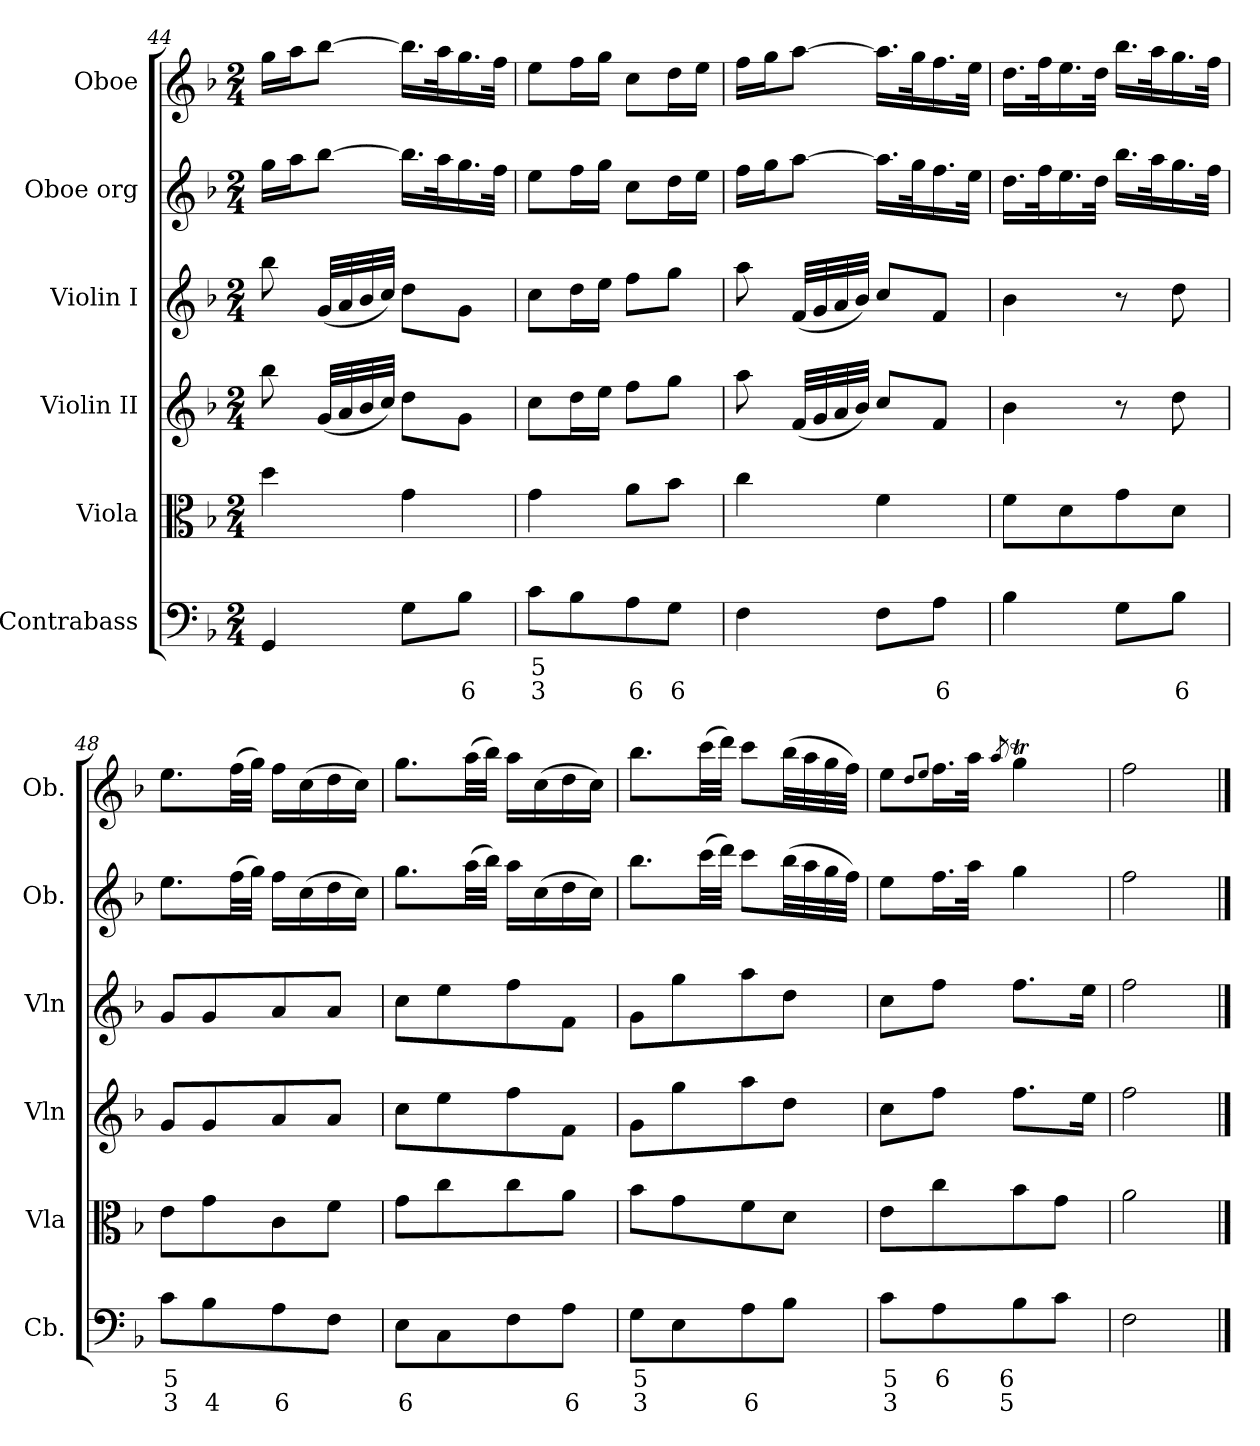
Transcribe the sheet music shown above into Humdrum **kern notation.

**kern	**text	**text	**kern	**kern	**kern	**kern	**kern
*part6	*part6	*part6	*part5	*part4	*part3	*part2	*part1
*staff6	*staff6	*staff6	*staff5	*staff4	*staff3	*staff2	*staff1
*I"Contrabass	*	*	*I"Viola	*I"Violin II	*I"Violin I	*I"Oboe org	*I"Oboe
*I'Cb.	*	*	*I'Vla	*I'Vln	*I'Vln	*I'Ob.	*I'Ob.
*clefF4	*	*	*clefC3	*clefG2	*clefG2	*clefG2	*clefG2
*ITrd7c12	*	*	*	*	*	*	*
*k[b-]	*	*	*k[b-]	*k[b-]	*k[b-]	*k[b-]	*k[b-]
*M2/4	*	*	*M2/4	*M2/4	*M2/4	*M2/4	*M2/4
=44	=44	=44	=44	=44	=44	=44	=44
4GGG/	.	.	4dd\	8bb-\	8bb-\	16gg\LL	16gg\LL
.	.	.	.	.	.	16aa\J	16aa\J
.	.	.	.	(<32g/LLL	(<32g/LLL	[8bb-\J	[8bb-\J
.	.	.	.	32a/	32a/	.	.
.	.	.	.	32b-/	32b-/	.	.
.	.	.	.	32cc/JJJ)	32cc/JJJ)	.	.
8GG\L	.	.	4g\	8dd\L	8dd\L	16.bb-\LL]	16.bb-\LL]
.	.	.	.	.	.	32aa\K	32aa\K
8BB-\J	.	6	.	8g\J	8g\J	16.gg\	16.gg\
.	.	.	.	.	.	32ff\JJk	32ff\JJk
=45	=45	=45	=45	=45	=45	=45	=45
8C\L	5	3	4g\	8cc\L	8cc\L	8ee\L	8ee\L
8BB-\	.	.	.	16dd\L	16dd\L	16ff\L	16ff\L
.	.	.	.	16ee\JJ	16ee\JJ	16gg\JJ	16gg\JJ
8AA\	.	6	8a\L	8ff\L	8ff\L	8cc\L	8cc\L
8GG\J	.	6	8b-\J	8gg\J	8gg\J	16dd\L	16dd\L
.	.	.	.	.	.	16ee\JJ	16ee\JJ
=46	=46	=46	=46	=46	=46	=46	=46
4FF\	.	.	4cc\	8aa\	8aa\	16ff\LL	16ff\LL
.	.	.	.	.	.	16gg\J	16gg\J
.	.	.	.	(<32f/LLL	(<32f/LLL	[8aa\J	[8aa\J
.	.	.	.	32g/	32g/	.	.
.	.	.	.	32a/	32a/	.	.
.	.	.	.	32b-/JJJ)	32b-/JJJ)	.	.
8FF\L	.	.	4f\	8cc/L	8cc/L	16.aa\LL]	16.aa\LL]
.	.	.	.	.	.	32gg\K	32gg\K
8AA\J	.	6	.	8f/J	8f/J	16.ff\	16.ff\
.	.	.	.	.	.	32ee\JJk	32ee\JJk
=47	=47	=47	=47	=47	=47	=47	=47
4BB-\	.	.	8f\L	4b-\	4b-\	16.dd\LL	16.dd\LL
.	.	.	.	.	.	32ff\K	32ff\K
.	.	.	8d\	.	.	16.ee\	16.ee\
.	.	.	.	.	.	32dd\JJk	32dd\JJk
8GG\L	.	.	8g\	8r	8r	16.bb-\LL	16.bb-\LL
.	.	.	.	.	.	32aa\K	32aa\K
8BB-\J	.	6	8d\J	8dd\	8dd\	16.gg\	16.gg\
.	.	.	.	.	.	32ff\JJk	32ff\JJk
=48	=48	=48	=48	=48	=48	=48	=48
8C\L	5	3	8e\L	8g/L	8g/L	8.ee\L	8.ee\L
8BB-\	.	4	8g\	8g/	8g/	.	.
.	.	.	.	.	.	(>32ff\LL	(>32ff\LL
.	.	.	.	.	.	32gg\JJJ)	32gg\JJJ)
8AA\	.	6	8c\	8a/	8a/	16ff\LL	16ff\LL
.	.	.	.	.	.	(>16cc\	(>16cc\
8FF\J	.	.	8f\J	8a/J	8a/J	16dd\	16dd\
.	.	.	.	.	.	16cc\JJ)	16cc\JJ)
=49	=49	=49	=49	=49	=49	=49	=49
8EE\L	.	6	8g\L	8cc\L	8cc\L	8.gg\L	8.gg\L
8CC\	.	.	8cc\	8ee\	8ee\	.	.
.	.	.	.	.	.	(>32aa\LL	(>32aa\LL
.	.	.	.	.	.	32bb-\JJJ)	32bb-\JJJ)
8FF\	.	.	8cc\	8ff\	8ff\	16aa\LL	16aa\LL
.	.	.	.	.	.	(>16cc\	(>16cc\
8AA\J	.	6	8a\J	8f\J	8f\J	16dd\	16dd\
.	.	.	.	.	.	16cc\JJ)	16cc\JJ)
=50	=50	=50	=50	=50	=50	=50	=50
8GG\L	5	3	8b-\L	8g\L	8g\L	8.bb-\L	8.bb-\L
8EE\	.	.	8g\	8gg\	8gg\	.	.
.	.	.	.	.	.	(>32ccc\LL	(>32ccc\LL
.	.	.	.	.	.	32ddd\JJJ)	32ddd\JJJ)
8AA\	.	6	8f\	8aa\	8aa\	8ccc\L	8ccc\L
8BB-\J	.	.	8d\J	8dd\J	8dd\J	(>32bb-\LL	(>32bb-\LL
.	.	.	.	.	.	32aa\	32aa\
.	.	.	.	.	.	32gg\	32gg\
.	.	.	.	.	.	32ff\JJJ)	32ff\JJJ)
=51	=51	=51	=51	=51	=51	=51	=51
8C\L	5	3	8e\L	8cc\L	8cc\L	8ee\L	8ee\L
.	.	.	.	.	.	.	8qdd/L
.	.	.	.	.	.	.	8qee/J
8AA\	6	.	8cc\	8ff\J	8ff\J	16.ff\L	16.ff\L
.	.	.	.	.	.	32aa\JJk	32aa\JJk
.	.	.	.	.	.	.	8qaa/
8BB-\	6	5	8b-\	8.ff\L	8.ff\L	4gg\	4ggT\
8C\J	.	.	8g\J	.	.	.	.
.	.	.	.	16ee\Jk	16ee\Jk	.	.
=52	=52	=52	=52	=52	=52	=52	=52
2FF\	.	.	2a\	2ff\	2ff\	2ff\	2ff\
==	==	==	==	==	==	==	==
*-	*-	*-	*-	*-	*-	*-	*-
